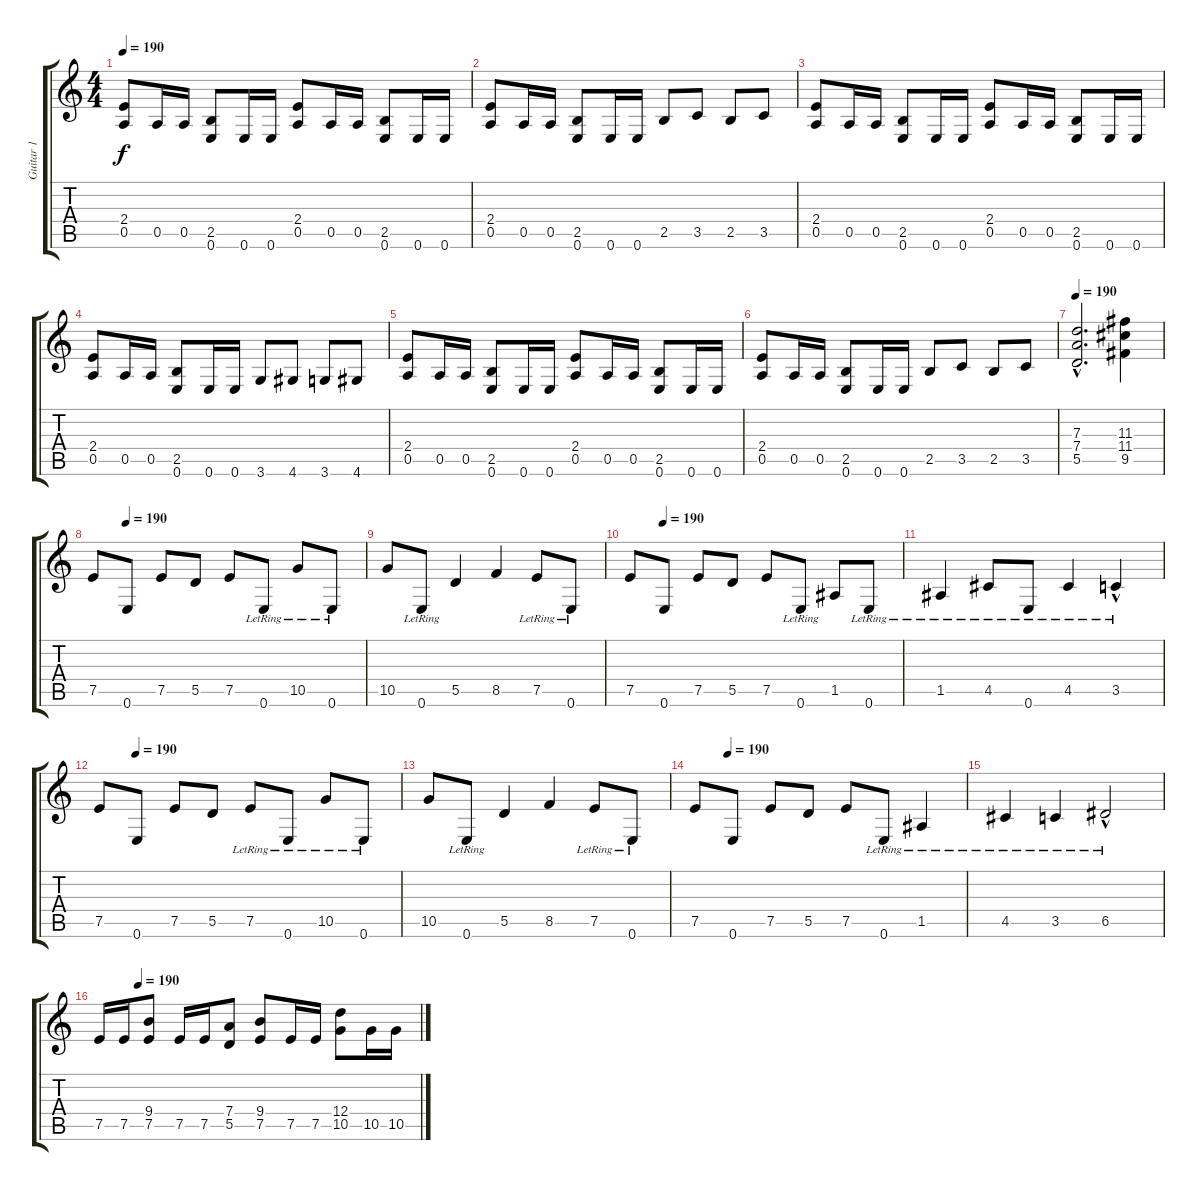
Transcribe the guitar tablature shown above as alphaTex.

\track ("Guitar 1" "Guitar 1") {instrument distortionguitar}
\staff {score tabs}
\tuning (E4 B3 G3 D3 A2 E2) {hide}
\ts (4 4)
\tempo 190
\clef g2
\ks c
(2.4 0.5).8{dy f} 0.5.16 0.5.16 (2.5 0.6).8 0.6.16 0.6.16 (2.4 0.5).8 0.5.16 0.5.16 (2.5 0.6).8 0.6.16 0.6.16 |
(2.4 0.5).8 0.5.16 0.5.16 (2.5 0.6).8 0.6.16 0.6.16 2.5.8 3.5.8 2.5.8 3.5.8 |
(2.4 0.5).8 0.5.16 0.5.16 (2.5 0.6).8 0.6.16 0.6.16 (2.4 0.5).8 0.5.16 0.5.16 (2.5 0.6).8 0.6.16 0.6.16 |
(2.4 0.5).8 0.5.16 0.5.16 (2.5 0.6).8 0.6.16 0.6.16 3.6.8 4.6.8 3.6.8 4.6.8 |
(2.4 0.5).8 0.5.16 0.5.16 (2.5 0.6).8 0.6.16 0.6.16 (2.4 0.5).8 0.5.16 0.5.16 (2.5 0.6).8 0.6.16 0.6.16 |
(2.4 0.5).8 0.5.16 0.5.16 (2.5 0.6).8 0.6.16 0.6.16 2.5.8 3.5.8 2.5.8 3.5.8 |
\tempo 190
(7.3{hac} 7.4{hac} 5.5{hac}).2{d} (11.3 11.4 9.5).4 |
\tempo (190 0.125)
7.5.8 0.6.8 7.5.8 5.5.8 7.5.8 0.6{lr}.8 10.5{lr}.8 0.6{lr}.8 |
10.5.8 0.6{lr}.8 5.5.4 8.5.4 7.5{lr}.8 0.6{lr}.8 |
\tempo (190 0.125)
7.5.8 0.6.8 7.5.8 5.5.8 7.5.8 0.6{lr}.8 1.5.8 0.6{lr}.8 |
1.5{lr}.4 4.5{lr}.8 0.6{lr}.8 4.5{lr}.4 3.5{hac lr}.4 |
\tempo (190 0.125)
7.5.8 0.6.8 7.5.8 5.5.8 7.5{lr}.8 0.6{lr}.8 10.5{lr}.8 0.6{lr}.8 |
10.5.8 0.6{lr}.8 5.5.4 8.5.4 7.5{lr}.8 0.6{lr}.8 |
\tempo (190 0.125)
7.5.8 0.6.8 7.5.8 5.5.8 7.5.8 0.6{lr}.8 1.5{lr}.4 |
4.5{lr}.4 3.5{lr}.4 6.5{hac lr}.2 |
\tempo (190 0.125)
7.5.16 7.5.16 (9.4 7.5).8 7.5.16 7.5.16 (7.4 5.5).8 (9.4 7.5).8 7.5.16 7.5.16 (12.4 10.5).8 10.5.16 10.5.16
